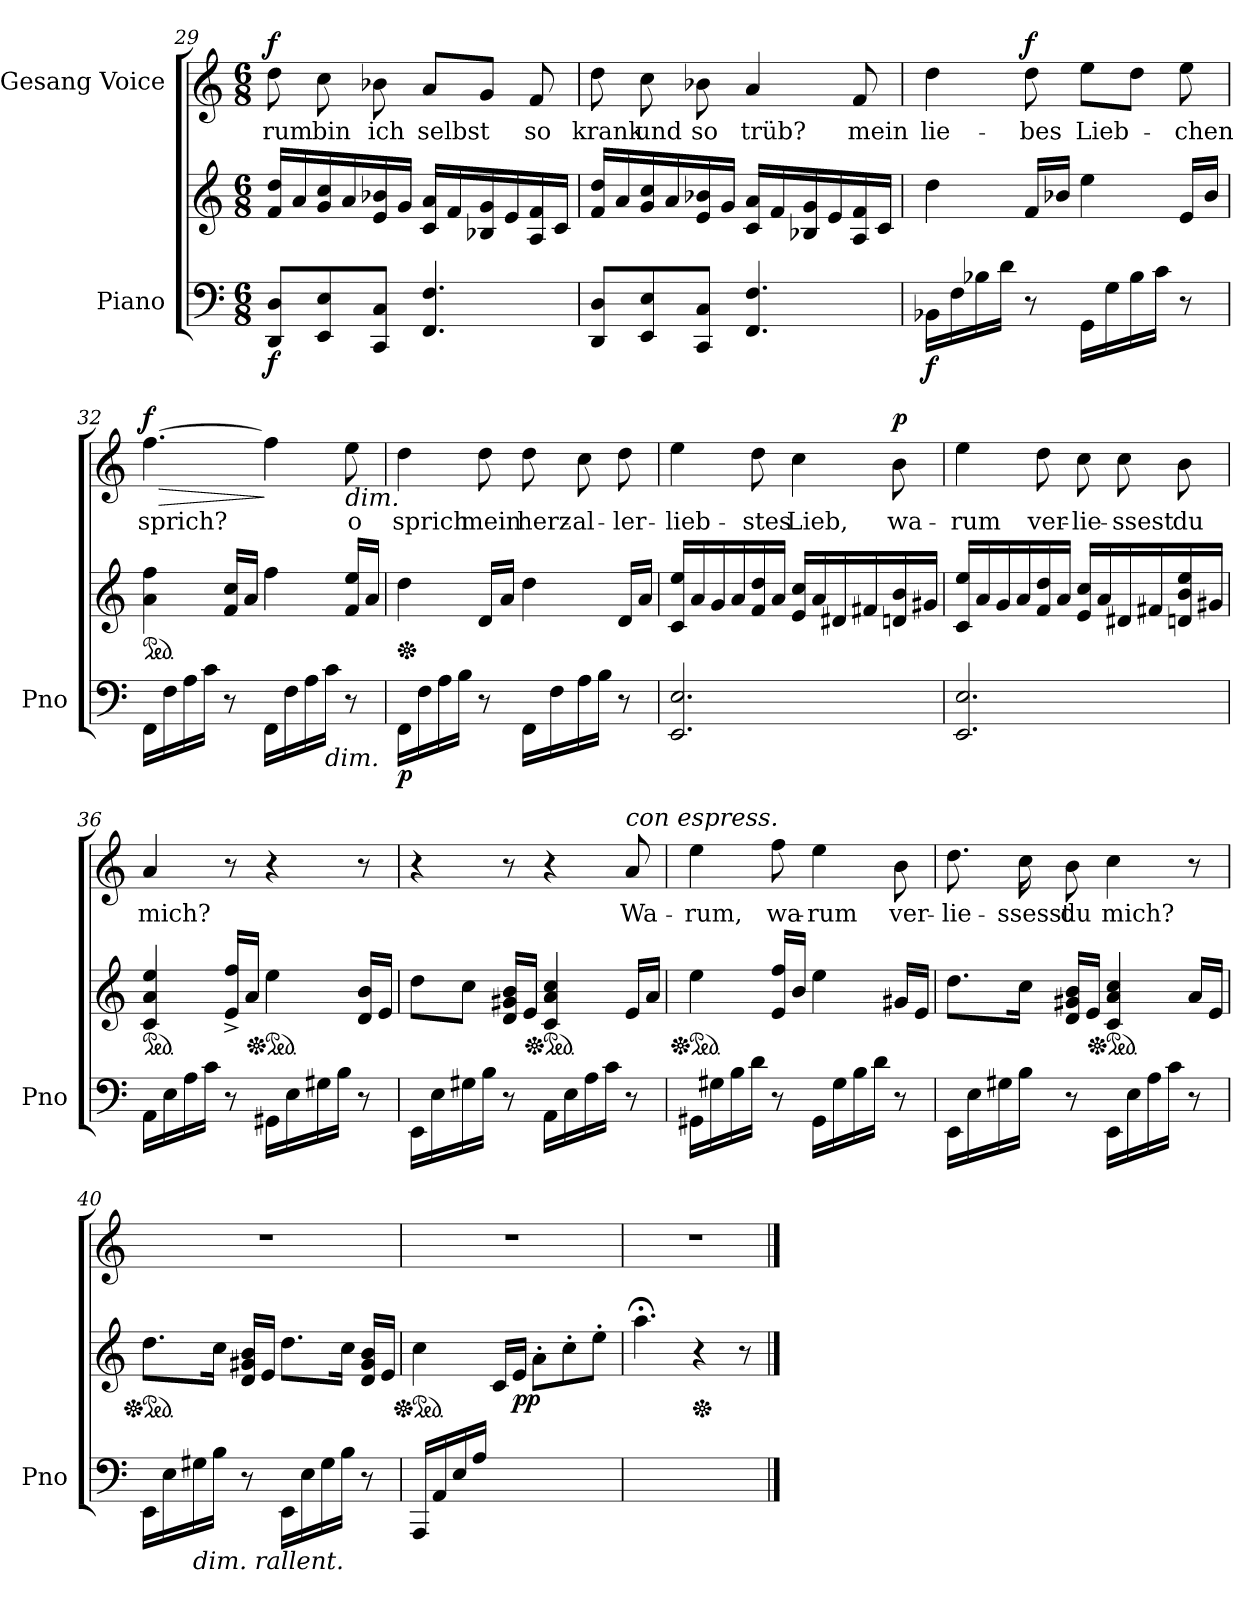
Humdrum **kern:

**kern	**kern	**dynam	**kern	**text	**dynam
*part2	*part2	*part2	*part1	*part1	*part1
*staff3	*staff2	*staff2/3	*staff1	*staff1	*staff1
*I"Piano	*	*	*I"Gesang Voice	*	*
*I'Pno	*	*	*	*	*
*clefF4	*clefG2	*	*clefG2	*	*
*k[]	*k[]	*	*k[]	*	*
*M6/8	*M6/8	*	*M6/8	*	*
=29	=29	=29	=29	=29	=29
!	!	!LO:DY:b=2	!	!	!LO:DY:b
8DD/ 8D/L	16f/ 16dd/LL	f	8dd\	-rum	f
.	16a/	.	.	.	.
8EE/ 8E/	16g/ 16cc/	.	8cc\	bin	.
.	16a/	.	.	.	.
8CC/ 8C/J	16e/ 16b-X/	.	8b-X\	ich	.
.	16g/JJ	.	.	.	.
4.FF/ 4.F/	16c/ 16a/LL	.	8a/L	selbst	.
.	16f/	.	.	.	.
.	16B-X/ 16g/	.	8g/J	.	.
.	16e/	.	.	.	.
.	16A/ 16f/	.	8f/	so	.
.	16c/JJ	.	.	.	.
=30	=30	=30	=30	=30	=30
8DD/ 8D/L	16f/ 16dd/LL	.	8dd\	krank	.
.	16a/	.	.	.	.
8EE/ 8E/	16g/ 16cc/	.	8cc\	und	.
.	16a/	.	.	.	.
8CC/ 8C/J	16e/ 16b-X/	.	8b-X\	so	.
.	16g/JJ	.	.	.	.
4.FF/ 4.F/	16c/ 16a/LL	.	4a/	trüb?	.
.	16f/	.	.	.	.
.	16B-X/ 16g/	.	.	.	.
.	16e/	.	.	.	.
.	16A/ 16f/	.	8f/	mein	.
.	16c/JJ	.	.	.	.
=31	=31	=31	=31	=31	=31
!	!	!LO:DY:b=2	!	!	!
16BB-X\LL	4dd\	f	4dd\	lie-	.
16F\	.	.	.	.	.
16B-X\	.	.	.	.	.
16d\JJ	.	.	.	.	.
!	!	!	!	!	!LO:DY:b
8r	16f/LL	.	8dd\	-bes	f
.	16b-X/JJ	.	.	.	.
16GG\LL	4ee\	.	8ee\L	Lieb-	.
16G\	.	.	.	.	.
16B-\	.	.	8dd\J	.	.
16c\JJ	.	.	.	.	.
8r	16e/LL	.	8ee\	-chen	.
.	16b-/JJ	.	.	.	.
=32	=32	=32	=32	=32	=32
*	*ped	*	*	*	*
!	!	!	!	!	!LO:HP:b
!	!	!	!	!	!LO:DY:n=1:b
16FF\LL	4a\ 4ff\	.	[4.ff\	-sprich?	> f
16F\	.	.	.	.	.
16A\	.	.	.	.	.
16c\JJ	.	.	.	.	.
8r	16f/ 16cc/LL	.	.	.	.
.	16a/JJ	.	.	.	.
16FF\LL	4ff\	.	4ff\]	.	]
16F\	.	.	.	.	.
16A\	.	.	.	.	.
!LO:TX:b:i:t=dim.	!	!	!	!	!
16c\JJ	.	.	.	.	.
!	!	!	!LO:TX:b:i:t=dim.	!	!
8r	16f/ 16ee/LL	.	8ee\	o	.
.	16a/JJ	.	.	.	.
=33	=33	=33	=33	=33	=33
*	*Xped	*	*	*	*
!	!	!LO:DY:b=2	!	!	!
16FF\LL	4dd\	p	4dd\	sprich	.
16F\	.	.	.	.	.
16A\	.	.	.	.	.
16B\JJ	.	.	.	.	.
8r	16d/LL	.	8dd\	mein	.
.	16a/JJ	.	.	.	.
16FF\LL	4dd\	.	8dd\	herz-	.
16F\	.	.	.	.	.
16A\	.	.	8cc\	-al-	.
16B\JJ	.	.	.	.	.
8r	16d/LL	.	8dd\	-ler-	.
.	16a/JJ	.	.	.	.
=34	=34	=34	=34	=34	=34
2.EE/ 2.E/	16c/ 16ee/LL	.	4ee\	-lieb-	.
.	16a/	.	.	.	.
.	16g/	.	.	.	.
.	16a/	.	.	.	.
.	16f/ 16dd/	.	8dd\	-stes	.
.	16a/JJ	.	.	.	.
.	16e/ 16cc/LL	.	4cc\	Lieb,	.
.	16a/	.	.	.	.
.	16d#X/	.	.	.	.
.	16f#X/	.	.	.	.
!	!	!	!	!	!LO:DY:b
.	16dn/ 16b/	.	8b\	wa-	p
.	16g#X/JJ	.	.	.	.
=35	=35	=35	=35	=35	=35
2.EE/ 2.E/	16c/ 16ee/LL	.	4ee\	-rum	.
.	16a/	.	.	.	.
.	16g/	.	.	.	.
.	16a/	.	.	.	.
.	16f/ 16dd/	.	8dd\	ver-	.
.	16a/JJ	.	.	.	.
.	16e/ 16cc/LL	.	8cc\	-lie-	.
.	16a/	.	.	.	.
.	16d#X/	.	8cc\	-ssest	.
.	16f#X/	.	.	.	.
.	16dn/ 16b/ 16ee/	.	8b\	du	.
.	16g#X/JJ	.	.	.	.
=36	=36	=36	=36	=36	=36
*	*ped	*	*	*	*
16AA\LL	4c/ 4a/ 4ee/	.	4a/	mich?	.
16E\	.	.	.	.	.
16A\	.	.	.	.	.
16c\JJ	.	.	.	.	.
8r	16e/^ 16ff/^LL	.	8r	.	.
.	16a/JJ	.	.	.	.
*	*Xped	*	*	*	*
*	*ped	*	*	*	*
16GG#X\LL	4ee\	.	4r	.	.
16E\	.	.	.	.	.
16G#X\	.	.	.	.	.
16B\JJ	.	.	.	.	.
8r	16d/ 16b/LL	.	8r	.	.
.	16e/JJ	.	.	.	.
=37	=37	=37	=37	=37	=37
16EE\LL	8dd\L	.	4r	.	.
16E\	.	.	.	.	.
16G#X\	8cc\J	.	.	.	.
16B\JJ	.	.	.	.	.
8r	16d/ 16g#X/ 16b/LL	.	8r	.	.
.	16e/JJ	.	.	.	.
*	*Xped	*	*	*	*
*	*ped	*	*	*	*
16AA\LL	4c/ 4a/ 4cc/	.	4r	.	.
16E\	.	.	.	.	.
16A\	.	.	.	.	.
16c\JJ	.	.	.	.	.
!	!	!	!LO:TX:a:i:t=con espress.	!	!
8r	16e/LL	.	8a/	Wa-	.
.	16a/JJ	.	.	.	.
=38	=38	=38	=38	=38	=38
*	*Xped	*	*	*	*
*	*ped	*	*	*	*
16GG#X\LL	4ee\	.	4ee\	-rum,	.
16G#X\	.	.	.	.	.
16B\	.	.	.	.	.
16d\JJ	.	.	.	.	.
8r	16e/ 16ff/LL	.	8ff\	wa-	.
.	16b/JJ	.	.	.	.
16GG#\LL	4ee\	.	4ee\	-rum	.
16G#\	.	.	.	.	.
16B\	.	.	.	.	.
16d\JJ	.	.	.	.	.
8r	16g#X/LL	.	8b\	ver-	.
.	16e/JJ	.	.	.	.
=39	=39	=39	=39	=39	=39
16EE\LL	8.dd\L	.	8.dd\	-lie-	.
16E\	.	.	.	.	.
16G#X\	.	.	.	.	.
16B\JJ	16cc\Jk	.	16cc\	-ssesst	.
8r	16d/ 16g#X/ 16b/LL	.	8b\	du	.
.	16e/JJ	.	.	.	.
*	*Xped	*	*	*	*
*	*ped	*	*	*	*
16EE\LL	4c/ 4a/ 4cc/	.	4cc\	mich?	.
16E\	.	.	.	.	.
16A\	.	.	.	.	.
16c\JJ	.	.	.	.	.
8r	16a/LL	.	8r	.	.
.	16e/JJ	.	.	.	.
=40	=40	=40	=40	=40	=40
*	*Xped	*	*	*	*
*	*ped	*	*	*	*
16EE\LL	8.dd\L	.	2.r	.	.
16E\	.	.	.	.	.
!LO:TX:b:i:t=dim. rallent.	!	!	!	!	!
16G#X\	.	.	.	.	.
16B\JJ	16cc\Jk	.	.	.	.
8r	16d/ 16g#X/ 16b/LL	.	.	.	.
.	16e/JJ	.	.	.	.
16EE\LL	8.dd\L	.	.	.	.
16E\	.	.	.	.	.
16G#\	.	.	.	.	.
16B\JJ	16cc\Jk	.	.	.	.
8r	16d/ 16g#/ 16b/LL	.	.	.	.
.	16e/JJ	.	.	.	.
=41	=41	=41	=41	=41	=41
*	*Xped	*	*	*	*
*	*ped	*	*	*	*
16AAA/LL	4cc\	.	2.r	.	.
16AA/	.	.	.	.	.
16E/	.	.	.	.	.
16A/JJ	.	.	.	.	.
2ryy	16c/LL	.	.	.	.
!	!	!LO:DY:b	!	!	!
.	16e/JJ	pp	.	.	.
.	8a'\L	.	.	.	.
.	8cc'\	.	.	.	.
.	8ee'\J	.	.	.	.
=42	=42	=42	=42	=42	=42
2.ryy	4.aa;<\	.	2.r	.	.
*	*Xped	*	*	*	*
.	4r	.	.	.	.
.	8r	.	.	.	.
==	==	==	==	==	==
*-	*-	*-	*-	*-	*-
